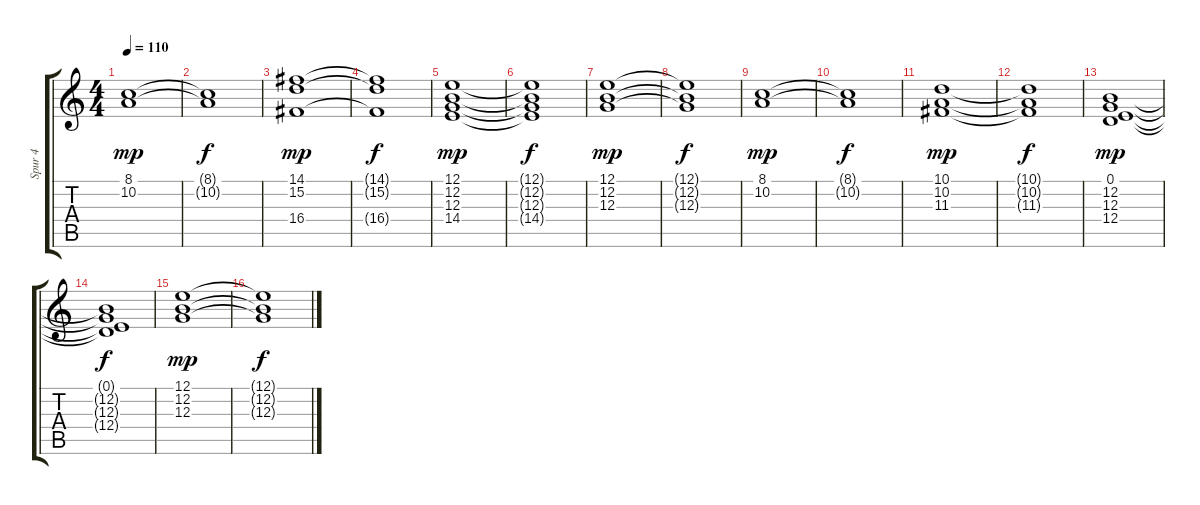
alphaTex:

\track ("Spur 4" "Spur 4") {instrument synthstrings1}
\staff {score tabs}
\tuning (E4 B3 G3 D3 A2 E2) {hide}
\ts (4 4)
\tempo 110
\clef g2
\ks c
(8.1 10.2).1{dy mp} |
(8.1{t} 10.2{t}).1{dy f} |
(14.1 15.2 16.4).1{dy mp} |
(14.1{t} 15.2{t} 16.4{t}).1{dy f} |
(12.1 12.2 12.3 14.4).1{dy mp} |
(12.1{t} 12.2{t} 12.3{t} 14.4{t}).1{dy f} |
(12.1 12.2 12.3).1{dy mp} |
(12.1{t} 12.2{t} 12.3{t}).1{dy f} |
(8.1 10.2).1{dy mp} |
(8.1{t} 10.2{t}).1{dy f} |
(10.1 10.2 11.3).1{dy mp} |
(10.1{t} 10.2{t} 11.3{t}).1{dy f} |
(0.1 12.2 12.3 12.4).1{dy mp} |
(0.1{t} 12.2{t} 12.3{t} 12.4{t}).1{dy f} |
(12.1 12.2 12.3).1{dy mp} |
(12.1{t} 12.2{t} 12.3{t}).1{dy f}
